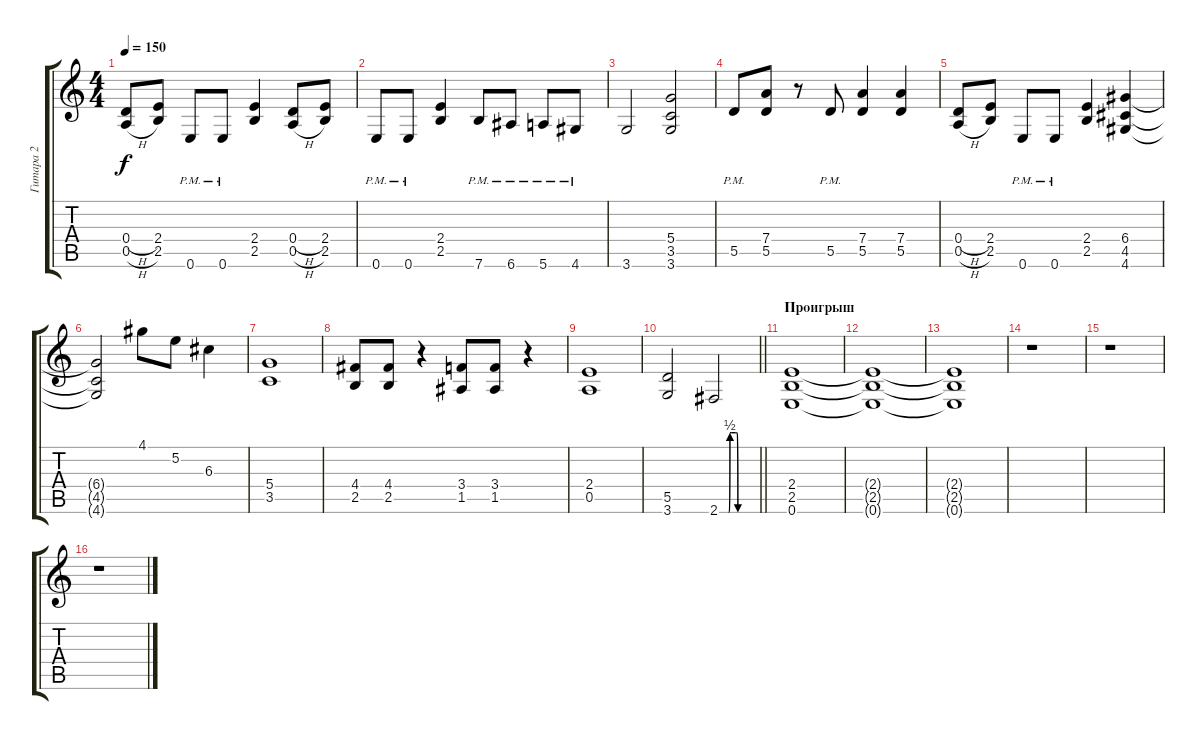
\track ("Гитара 2" "Гитара 2") {instrument distortionguitar}
\staff {score tabs}
\tuning (E4 B3 G3 D3 A2 E2) {hide}
\ts (4 4)
\tempo 150
\clef g2
\ks c
(0.4{h} 0.5{h}).8{dy f} (2.4 2.5).8 0.6{pm}.8 0.6{pm}.8 (2.4 2.5).4 (0.4{h} 0.5{h}).8 (2.4 2.5).8 |
0.6{pm}.8 0.6{pm}.8 (2.4 2.5).4 7.6{pm}.8 6.6{pm}.8 5.6{pm}.8 4.6{pm}.8 |
3.6.2 (5.4 3.5 3.6).2 |
5.5{pm}.8 (7.4 5.5).8 r.8 5.5{pm}.8 (7.4 5.5).4 (7.4 5.5).4 |
(0.4{h} 0.5{h}).8 (2.4 2.5).8 0.6{pm}.8 0.6{pm}.8 (2.4 2.5).4 (6.4 4.5 4.6).4 |
(6.4{t} 4.5{t} 4.6{t}).2 4.1.8 5.2.8 6.3.4 |
(5.4 3.5).1 |
(4.4 2.5).8 (4.4 2.5).8 r.4 (3.4 1.5).8 (3.4 1.5).8 r.4 |
(2.4 0.5).1 |
\barLineRight lightlight
(5.5 3.6).2 2.6{be (custom 0 0 10 0 15 0 17 2 20 2 26 2 28 2 30 0 60 0)}.2 |
\section ("" "Проигрыш")
(2.4 2.5 0.6).1 |
(2.4{t} 2.5{t} 0.6{t}).1 |
(2.4{t} 2.5{t} 0.6{t}).1 |
r.1 |
r.1 |
r.1
